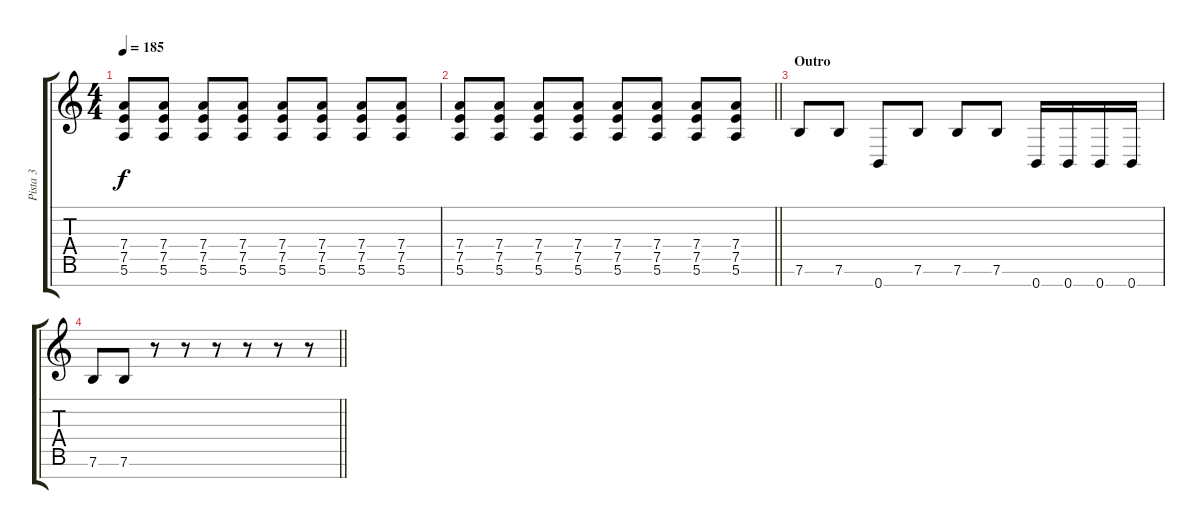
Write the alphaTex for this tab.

\track ("Pista 3" "Pista 3") {instrument distortionguitar}
\staff {score tabs}
\tuning (E4 B3 G3 D3 A2 E2 B1) {hide}
\ts (4 4)
\tempo 185
\clef g2
\ks c
(7.4 7.5 5.6).8{dy f} (7.4 7.5 5.6).8 (7.4 7.5 5.6).8 (7.4 7.5 5.6).8 (7.4 7.5 5.6).8 (7.4 7.5 5.6).8 (7.4 7.5 5.6).8 (7.4 7.5 5.6).8 |
\barLineRight lightlight
(7.4 7.5 5.6).8 (7.4 7.5 5.6).8 (7.4 7.5 5.6).8 (7.4 7.5 5.6).8 (7.4 7.5 5.6).8 (7.4 7.5 5.6).8 (7.4 7.5 5.6).8 (7.4 7.5 5.6).8 |
\section ("" "Outro")
7.6.8 7.6.8 0.7.8 7.6.8 7.6.8 7.6.8 0.7.16 0.7.16 0.7.16 0.7.16 |
\barLineRight lightlight
7.6.8 7.6.8 r.8 r.8 r.8 r.8 r.8 r.8
